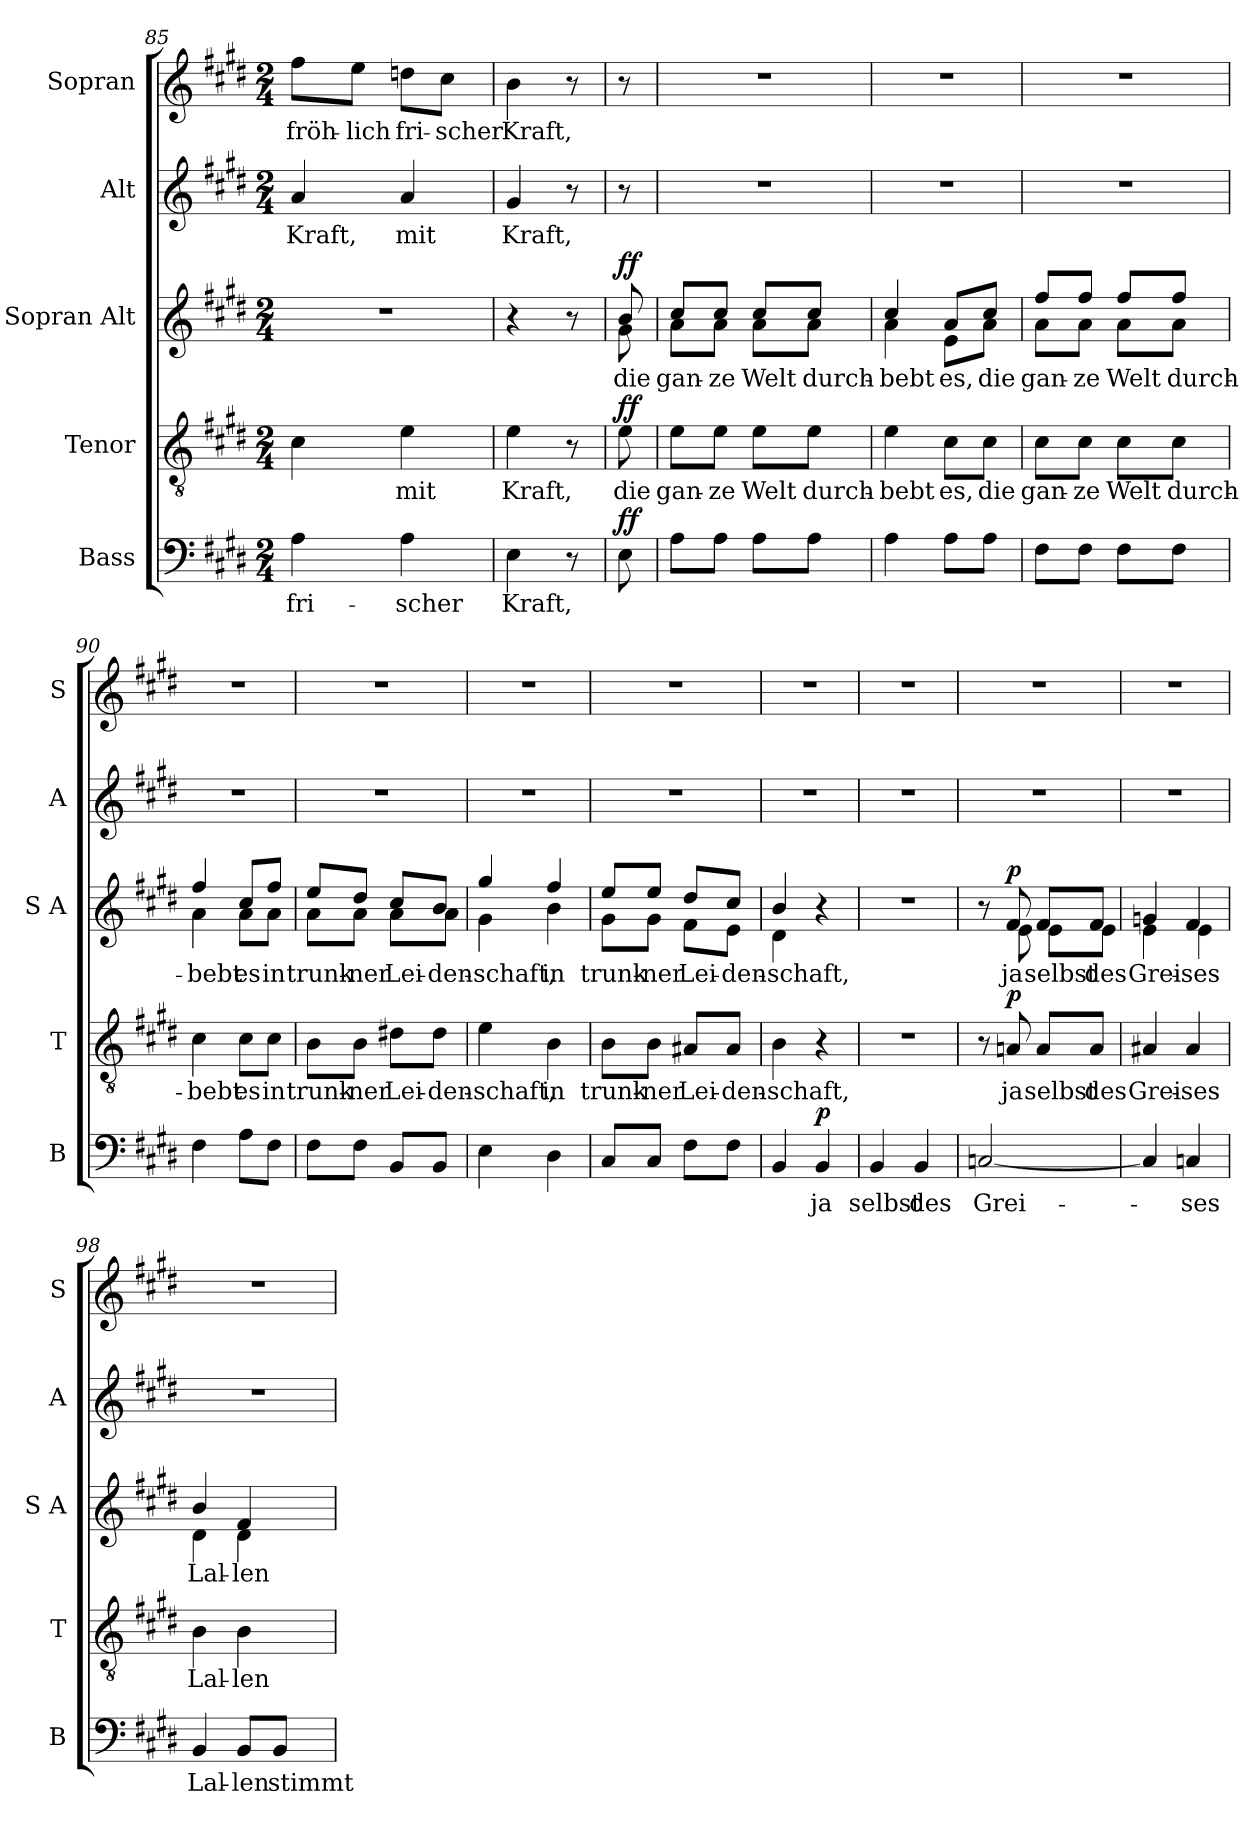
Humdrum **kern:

**kern	**text	**dynam	**kern	**text	**dynam	**kern	**text	**dynam	**kern	**text	**kern	**text
*part5	*part5	*part5	*part4	*part4	*part4	*part3	*part3	*part3	*part2	*part2	*part1	*part1
*staff5	*staff5	*staff5	*staff4	*staff4	*staff4	*staff3	*staff3	*staff3	*staff2	*staff2	*staff1	*staff1
*I"Bass	*	*	*I"Tenor	*	*	*I"Sopran Alt	*	*	*I"Alt	*	*I"Sopran	*
*I'B	*	*	*I'T	*	*	*I'S A	*	*	*I'A	*	*I'S	*
*clefF4	*	*	*clefGv2	*	*	*clefG2	*	*	*clefG2	*	*clefG2	*
*k[f#c#g#d#]	*	*	*k[f#c#g#d#]	*	*	*k[f#c#g#d#]	*	*	*k[f#c#g#d#]	*	*k[f#c#g#d#]	*
*M2/4	*	*	*M2/4	*	*	*M2/4	*	*	*M2/4	*	*M2/4	*
=85	=85	=85	=85	=85	=85	=85	=85	=85	=85	=85	=85	=85
!	!LO:LY:b	!	!	!	!	!	!	!	!	!LO:LY:b	!	!LO:LY:b
4A\	fri-	.	4c#\	.	.	2r	.	.	4a/	Kraft,	8ff#\L	fröh-
!	!	!	!	!	!	!	!	!	!	!	!	!LO:LY:b
.	.	.	.	.	.	.	.	.	.	.	8ee\J	-lich
!	!LO:LY:b	!	!	!LO:LY:b	!	!	!	!	!	!LO:LY:b	!	!LO:LY:b
4A\	-scher	.	4e\	mit	.	.	.	.	4a/	mit	8ddn\L	fri-
!	!	!	!	!	!	!	!	!	!	!	!	!LO:LY:b
.	.	.	.	.	.	.	.	.	.	.	8cc#\J	-scher
=86	=86	=86	=86	=86	=86	=86	=86	=86	=86	=86	=86	=86
!	!LO:LY:b	!	!	!LO:LY:b	!	!	!	!	!	!LO:LY:b	!	!LO:LY:b
4E\	Kraft,	.	4e\	Kraft,	.	4r	.	.	4g#/	Kraft,	4b\	Kraft,
8r	.	.	8r	.	.	8r	.	.	8r	.	8r	.
!!LO:LB:g=z
=86X6	=86X6	=86X6	=86X6	=86X6	=86X6	=86X6	=86X6	=86X6	=86X6	=86X6	=86X6	=86X6
!	!	!LO:DY:a	!	!LO:LY:b	!LO:DY:a	!	!LO:LY:b	!LO:DY:a	!	!	!	!
*	*	*	*	*	*	*^	*	*	*	*	*	*
8E\	.	ff	8e\	die	ff	8b/	8g#\	die	ff	8r	.	8r	.
=87	=87	=87	=87	=87	=87	=87	=87	=87	=87	=87	=87	=87	=87
!	!	!	!	!LO:LY:b	!	!	!	!LO:LY:b	!	!	!	!	!
8A\L	.	.	8e\L	gan-	.	8cc#/L	8a\L	gan-	.	2r	.	2r	.
!	!	!	!	!LO:LY:b	!	!	!	!LO:LY:b	!	!	!	!	!
8A\J	.	.	8e\J	-ze	.	8cc#/J	8a\J	-ze	.	.	.	.	.
!	!	!	!	!LO:LY:b	!	!	!	!LO:LY:b	!	!	!	!	!
8A\L	.	.	8e\L	Welt	.	8cc#/L	8a\L	Welt	.	.	.	.	.
!	!	!	!	!LO:LY:b	!	!	!	!LO:LY:b	!	!	!	!	!
8A\J	.	.	8e\J	durch-	.	8cc#/J	8a\J	durch-	.	.	.	.	.
=88	=88	=88	=88	=88	=88	=88	=88	=88	=88	=88	=88	=88	=88
!	!	!	!	!LO:LY:b	!	!	!	!LO:LY:b	!	!	!	!	!
4A\	.	.	4e\	-bebt	.	4cc#/	4a\	-bebt	.	2r	.	2r	.
!	!	!	!	!LO:LY:b	!	!	!	!LO:LY:b	!	!	!	!	!
8A\L	.	.	8c#\L	es,	.	8a/L	8e\L	es,	.	.	.	.	.
!	!	!	!	!LO:LY:b	!	!	!	!LO:LY:b	!	!	!	!	!
8A\J	.	.	8c#\J	die	.	8cc#/J	8a\J	die	.	.	.	.	.
=89	=89	=89	=89	=89	=89	=89	=89	=89	=89	=89	=89	=89	=89
!	!	!	!	!LO:LY:b	!	!	!	!LO:LY:b	!	!	!	!	!
8F#\L	.	.	8c#\L	gan-	.	8ff#/L	8a\L	gan-	.	2r	.	2r	.
!	!	!	!	!LO:LY:b	!	!	!	!LO:LY:b	!	!	!	!	!
8F#\J	.	.	8c#\J	-ze	.	8ff#/J	8a\J	-ze	.	.	.	.	.
!	!	!	!	!LO:LY:b	!	!	!	!LO:LY:b	!	!	!	!	!
8F#\L	.	.	8c#\L	Welt	.	8ff#/L	8a\L	Welt	.	.	.	.	.
!	!	!	!	!LO:LY:b	!	!	!	!LO:LY:b	!	!	!	!	!
8F#\J	.	.	8c#\J	durch-	.	8ff#/J	8a\J	durch-	.	.	.	.	.
=90	=90	=90	=90	=90	=90	=90	=90	=90	=90	=90	=90	=90	=90
!	!	!	!	!LO:LY:b	!	!	!	!LO:LY:b	!	!	!	!	!
4F#\	.	.	4c#\	-bebt	.	4ff#/	4a\	-bebt	.	2r	.	2r	.
!	!	!	!	!LO:LY:b	!	!	!	!LO:LY:b	!	!	!	!	!
8A\L	.	.	8c#\L	es	.	8cc#/L	8a\L	es	.	.	.	.	.
!	!	!	!	!LO:LY:b	!	!	!	!LO:LY:b	!	!	!	!	!
8F#\J	.	.	8c#\J	in	.	8ff#/J	8a\J	in	.	.	.	.	.
!!LO:PB:g=z
=91	=91	=91	=91	=91	=91	=91	=91	=91	=91	=91	=91	=91	=91
!	!	!	!	!LO:LY:b	!	!	!	!LO:LY:b	!	!	!	!	!
8F#\L	.	.	8B\L	trunk-	.	8ee/L	8a\L	trunk-	.	2r	.	2r	.
!	!	!	!	!LO:LY:b	!	!	!	!LO:LY:b	!	!	!	!	!
8F#\J	.	.	8B\J	-ner	.	8dd#/J	8a\J	-ner	.	.	.	.	.
!	!	!	!	!LO:LY:b	!	!	!	!LO:LY:b	!	!	!	!	!
8BB/L	.	.	8d#X\L	Lei-	.	8cc#/L	8a\L	Lei-	.	.	.	.	.
!	!	!	!	!LO:LY:b	!	!	!	!LO:LY:b	!	!	!	!	!
8BB/J	.	.	8d#\J	-den-	.	8b/J	8a\J	-den-	.	.	.	.	.
=92	=92	=92	=92	=92	=92	=92	=92	=92	=92	=92	=92	=92	=92
!	!	!	!	!LO:LY:b	!	!	!	!LO:LY:b	!	!	!	!	!
4E\	.	.	4e\	-schaft,	.	4gg#/	4g#\	-schaft,	.	2r	.	2r	.
!	!	!	!	!LO:LY:b	!	!	!	!LO:LY:b	!	!	!	!	!
4D#\	.	.	4B\	in	.	4ff#/	4b\	in	.	.	.	.	.
=93	=93	=93	=93	=93	=93	=93	=93	=93	=93	=93	=93	=93	=93
!	!	!	!	!LO:LY:b	!	!	!	!LO:LY:b	!	!	!	!	!
8C#/L	.	.	8B\L	trunk-	.	8ee/L	8g#\L	trunk-	.	2r	.	2r	.
!	!	!	!	!LO:LY:b	!	!	!	!LO:LY:b	!	!	!	!	!
8C#/J	.	.	8B\J	-ner	.	8ee/J	8g#\J	-ner	.	.	.	.	.
!	!	!	!	!LO:LY:b	!	!	!	!LO:LY:b	!	!	!	!	!
8F#\L	.	.	8A#X/L	Lei-	.	8dd#/L	8f#\L	Lei-	.	.	.	.	.
!	!	!	!	!LO:LY:b	!	!	!	!LO:LY:b	!	!	!	!	!
8F#\J	.	.	8A#/J	-den-	.	8cc#/J	8e\J	-den-	.	.	.	.	.
=94	=94	=94	=94	=94	=94	=94	=94	=94	=94	=94	=94	=94	=94
!	!	!	!	!LO:LY:b	!	!	!	!LO:LY:b	!	!	!	!	!
4BB/	.	.	4B\	-schaft,	.	4b/	4d#\	-schaft,	.	2r	.	2r	.
!	!LO:LY:b	!LO:DY:a	!	!	!	!	!	!	!	!	!	!	!
4BB/	ja	p	4r	.	.	4r	4ryy	.	.	.	.	.	.
=95	=95	=95	=95	=95	=95	=95	=95	=95	=95	=95	=95	=95	=95
!	!LO:LY:b	!	!	!	!	!	!	!	!	!	!	!	!
*	*	*	*	*	*	*v	*v	*	*	*	*	*	*
4BB/	selbst	.	2r	.	.	2r	.	.	2r	.	2r	.
!	!LO:LY:b	!	!	!	!	!	!	!	!	!	!	!
4BB/	des	.	.	.	.	.	.	.	.	.	.	.
!!LO:LB:g=z
=96	=96	=96	=96	=96	=96	=96	=96	=96	=96	=96	=96	=96
!	!LO:LY:b	!	!	!	!	!	!	!	!	!	!	!
*	*	*	*	*	*	*^	*	*	*	*	*	*
[2Cn/	Grei-	.	8r	.	.	8r	8ryy	.	.	2r	.	2r	.
!	!	!	!	!LO:LY:b	!LO:DY:a	!	!	!LO:LY:b	!LO:DY:a	!	!	!	!
.	.	.	8An/	ja	p	8f#/	8e\	ja	p	.	.	.	.
!	!	!	!	!LO:LY:b	!	!	!	!LO:LY:b	!	!	!	!	!
.	.	.	8A/L	selbst	.	8f#/L	8e\L	selbst	.	.	.	.	.
!	!	!	!	!LO:LY:b	!	!	!	!LO:LY:b	!	!	!	!	!
.	.	.	8A/J	des	.	8f#/J	8e\J	des	.	.	.	.	.
=97	=97	=97	=97	=97	=97	=97	=97	=97	=97	=97	=97	=97	=97
!	!	!	!	!LO:LY:b	!	!	!	!LO:LY:b	!	!	!	!	!
4C/]	.	.	4A#X/	Grei-	.	4gn/	4e\	Grei-	.	2r	.	2r	.
!	!LO:LY:b	!	!	!LO:LY:b	!	!	!	!LO:LY:b	!	!	!	!	!
4Cn/	-ses	.	4A#/	-ses	.	4f#/	4e\	-ses	.	.	.	.	.
=98	=98	=98	=98	=98	=98	=98	=98	=98	=98	=98	=98	=98	=98
!	!LO:LY:b	!	!	!LO:LY:b	!	!	!	!LO:LY:b	!	!	!	!	!
4BB/	Lal-	.	4B\	Lal-	.	4b/	4d#\	Lal-	.	2r	.	2r	.
!	!LO:LY:b	!	!	!LO:LY:b	!	!	!	!LO:LY:b	!	!	!	!	!
8BB/L	-len	.	4B\	-len	.	4f#/	4d#\	-len	.	.	.	.	.
!	!LO:LY:b	!	!	!	!	!	!	!	!	!	!	!	!
8BB/J	stimmt	.	.	.	.	.	.	.	.	.	.	.	.
*	*	*	*	*	*	*v	*v	*	*	*	*	*	*
=	=	=	=	=	=	=	=	=	=	=	=	=
*-	*-	*-	*-	*-	*-	*-	*-	*-	*-	*-	*-	*-
